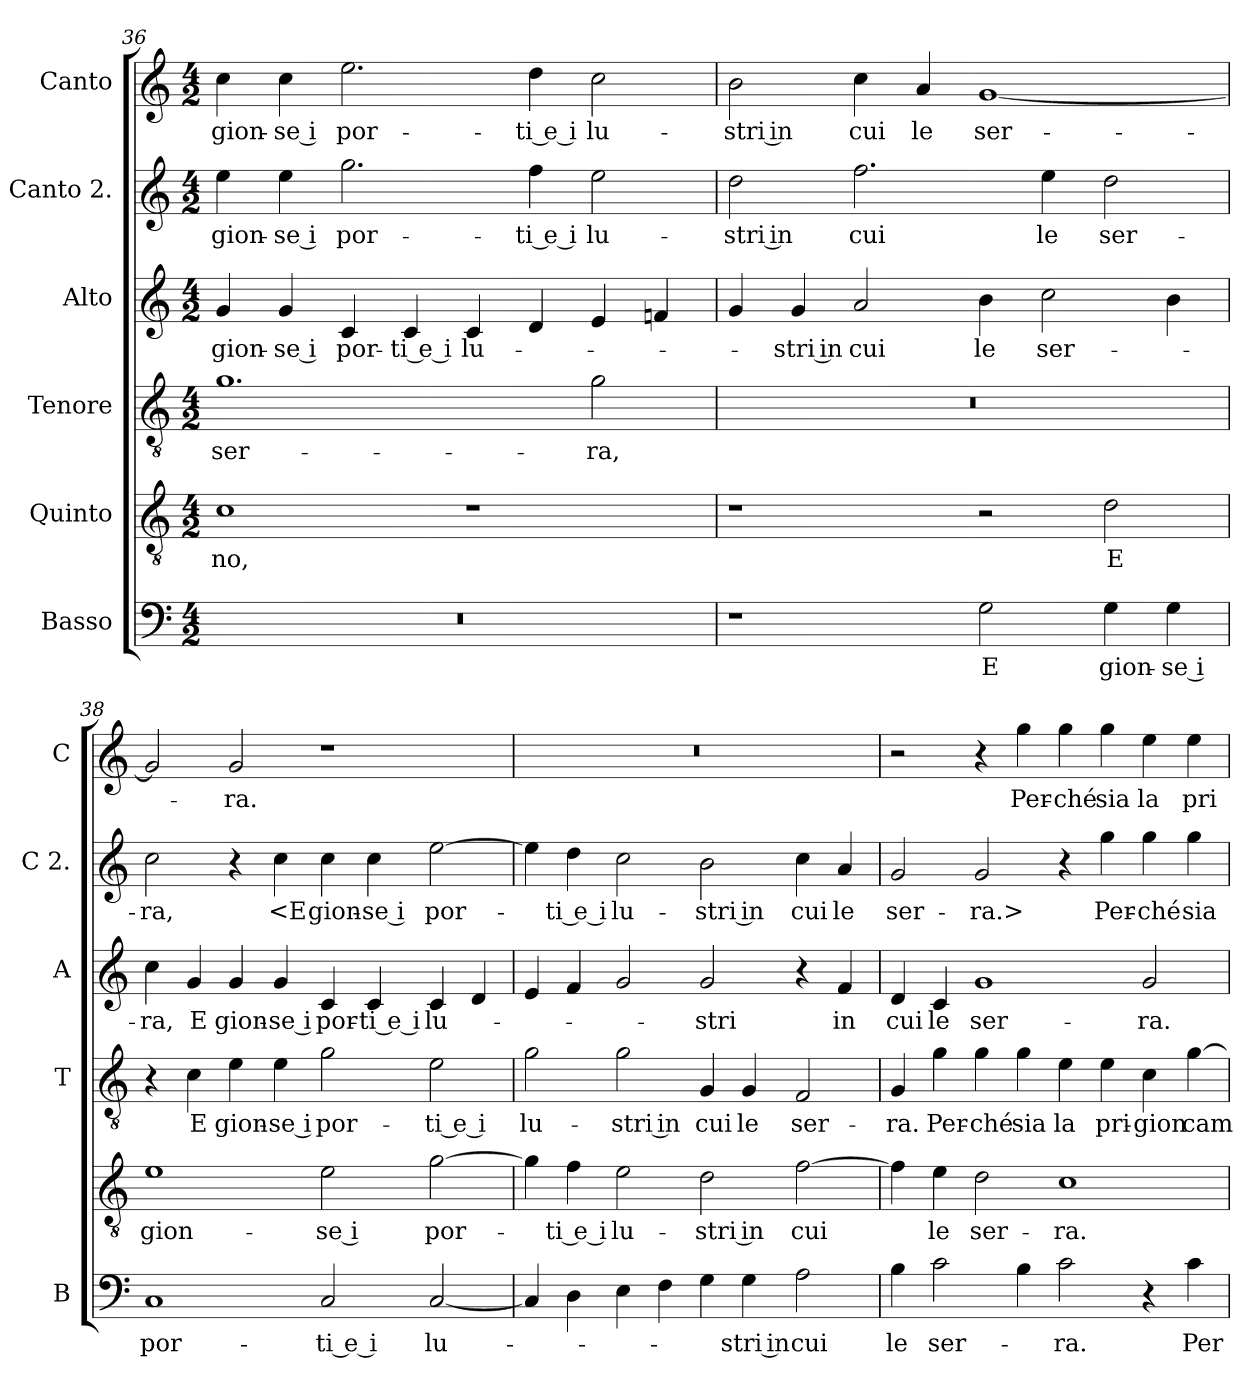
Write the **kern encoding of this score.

**kern	**text	**kern	**text	**kern	**text	**kern	**text	**kern	**text	**kern	**text
*part6	*part6	*part5	*part5	*part4	*part4	*part3	*part3	*part2	*part2	*part1	*part1
*staff6	*staff6	*staff5	*staff5	*staff4	*staff4	*staff3	*staff3	*staff2	*staff2	*staff1	*staff1
*I"Basso	*	*I"Quinto	*	*I"Tenore	*	*I"Alto	*	*I"Canto 2.	*	*I"Canto	*
*I'B	*	*	*	*I'T	*	*I'A	*	*I'C 2.	*	*I'C	*
*clefF4	*	*clefGv2	*	*clefGv2	*	*clefG2	*	*clefG2	*	*clefG2	*
*k[]	*	*k[]	*	*k[]	*	*k[]	*	*k[]	*	*k[]	*
*C:	*	*C:	*	*C:	*	*C:	*	*C:	*	*C:	*
*M4/2	*	*M4/2	*	*M4/2	*	*M4/2	*	*M4/2	*	*M4/2	*
=36	=36	=36	=36	=36	=36	=36	=36	=36	=36	=36	=36
0r	.	1c	-no,	1.g	ser-	4g	gion-	4ee	gion-	4cc	gion-
.	.	.	.	.	.	4g	-se i	4ee	-se i	4cc	-se i
.	.	.	.	.	.	4c	por-	2.gg	por-	2.ee	por-
.	.	.	.	.	.	4c	-ti e i	.	.	.	.
.	.	1r	.	.	.	4c	lu-	.	.	.	.
.	.	.	.	.	.	4d	.	4ff	-ti e i	4dd	-ti e i
.	.	.	.	2g	-ra,	4e	.	2ee	lu-	2cc	lu-
.	.	.	.	.	.	4fn	.	.	.	.	.
=37	=37	=37	=37	=37	=37	=37	=37	=37	=37	=37	=37
1r	.	1r	.	0r	.	4g	.	2dd	-stri in	2b	-stri in
.	.	.	.	.	.	4g	-stri in	.	.	.	.
.	.	.	.	.	.	2a	cui	2.ff	cui	4cc	cui
.	.	.	.	.	.	.	.	.	.	4a	le
2G	E	2r	.	.	.	4b	le	.	.	[1g	ser-
.	.	.	.	.	.	2cc	ser-	4ee	le	.	.
4G	gion-	2d	E	.	.	.	.	2dd	ser-	.	.
4G	-se i	.	.	.	.	4b	.	.	.	.	.
=38	=38	=38	=38	=38	=38	=38	=38	=38	=38	=38	=38
1C	por-	1e	gion-	4r	.	4cc	-ra,	2cc	-ra,	2g]	.
.	.	.	.	4c	E	4g	E	.	.	.	.
.	.	.	.	4e	gion-	4g	gion-	4r	.	2g	-ra.
.	.	.	.	4e	-se i	4g	-se i	4cc	<E	.	.
2C	-ti e i	2e	-se i	2g	por-	4c	por-	4cc	gion-	1r	.
.	.	.	.	.	.	4c	-ti e i	4cc	-se i	.	.
[2C	lu-	[2g	por-	2e	-ti e i	4c	lu-	[2ee	por-	.	.
.	.	.	.	.	.	4d	.	.	.	.	.
=39	=39	=39	=39	=39	=39	=39	=39	=39	=39	=39	=39
4C]	.	4g]	.	2g	lu-	4e	.	4ee]	.	0r	.
4D	.	4f	-ti e i	.	.	4f	.	4dd	-ti e i	.	.
4E	.	2e	lu-	2g	-stri in	2g	.	2cc	lu-	.	.
4F	.	.	.	.	.	.	.	.	.	.	.
4G	.	2d	-stri in	4G	cui	2g	-stri	2b	-stri in	.	.
4G	-stri in	.	.	4G	le	.	.	.	.	.	.
2A	cui	[2f	cui	2F	ser-	4r	.	4cc	cui	.	.
.	.	.	.	.	.	4f	in	4a	le	.	.
=40	=40	=40	=40	=40	=40	=40	=40	=40	=40	=40	=40
4B	le	4f]	.	4G	-ra.	4d	cui	2g	ser-	2r	.
2c	ser-	4e	le	4g	Per-	4c	le	.	.	.	.
.	.	2d	ser-	4g	-ché	1g	ser-	2g	-ra.>	4r	.
4B	.	.	.	4g	sia	.	.	.	.	4gg	Per-
2c	-ra.	1c	-ra.	4e	la	.	.	4r	.	4gg	-ché
.	.	.	.	4e	pri-	.	.	4gg	Per-	4gg	sia
4r	.	.	.	4c	-gion	2g	-ra.	4gg	-ché	4ee	la
4c	Per-	.	.	[4g	cam-	.	.	4gg	sia	4ee	pri-
=	=	=	=	=	=	=	=	=	=	=	=
*-	*-	*-	*-	*-	*-	*-	*-	*-	*-	*-	*-
